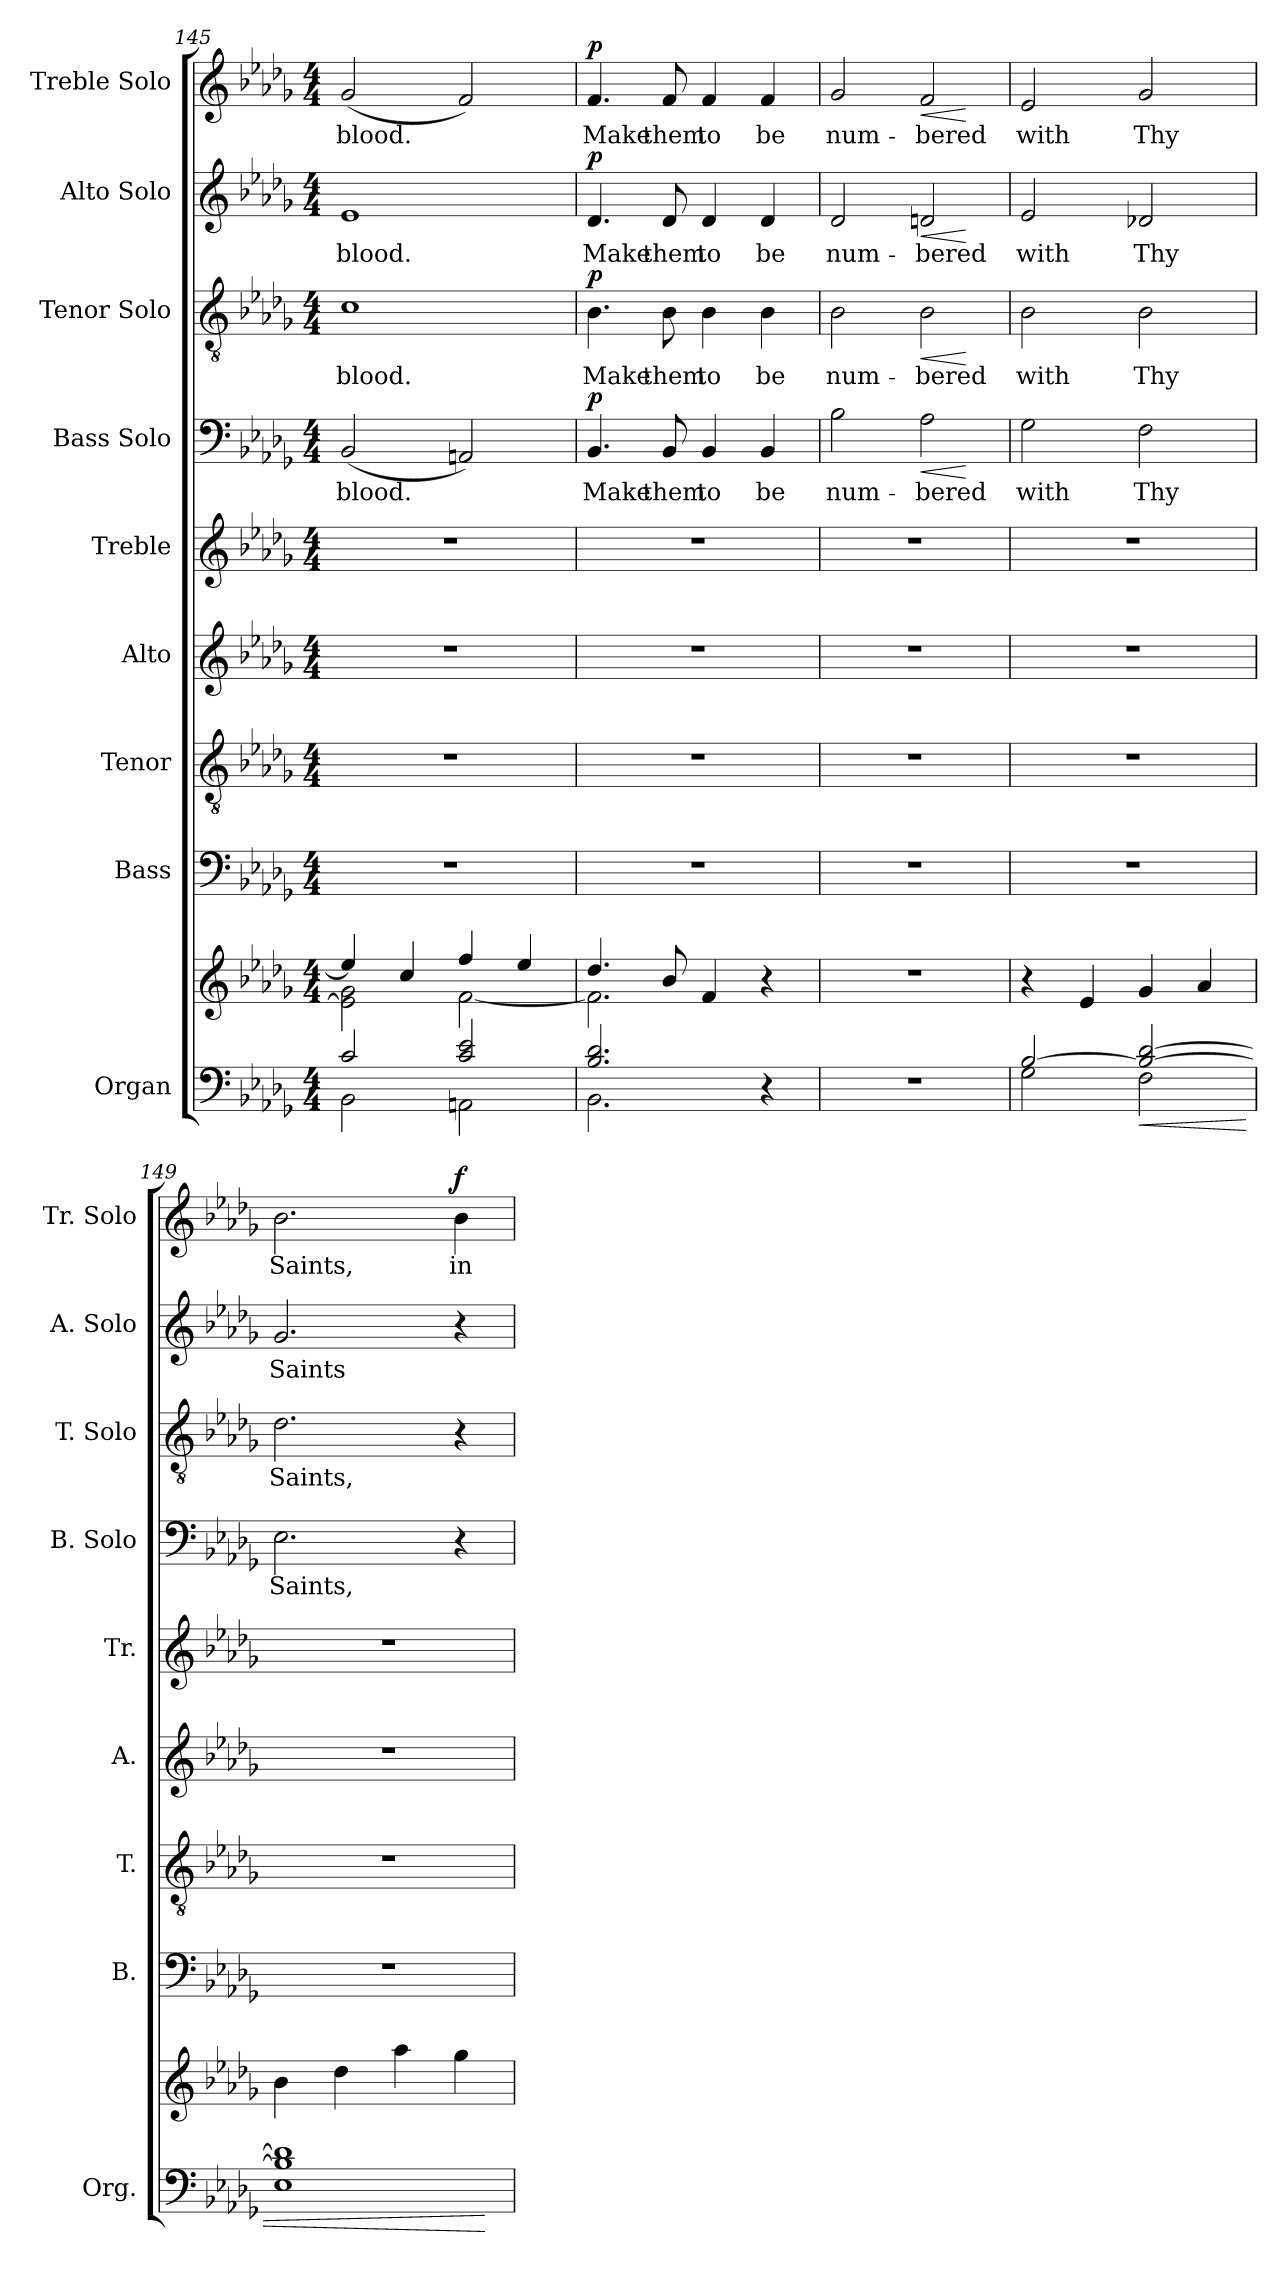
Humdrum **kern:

**kern	**kern	**dynam	**kern	**kern	**kern	**kern	**kern	**text	**dynam	**kern	**text	**dynam	**kern	**text	**dynam	**kern	**text	**dynam
*part9	*part9	*part9	*part8	*part7	*part6	*part5	*part4	*part4	*part4	*part3	*part3	*part3	*part2	*part2	*part2	*part1	*part1	*part1
*staff10	*staff9	*staff9/10	*staff8	*staff7	*staff6	*staff5	*staff4	*staff4	*staff4	*staff3	*staff3	*staff3	*staff2	*staff2	*staff2	*staff1	*staff1	*staff1
*I"Organ	*	*	*I"Bass	*I"Tenor	*I"Alto	*I"Treble	*I"Bass Solo	*	*	*I"Tenor Solo	*	*	*I"Alto Solo	*	*	*I"Treble Solo	*	*
*I'Org.	*	*	*I'B.	*I'T.	*I'A.	*I'Tr.	*I'B. Solo	*	*	*I'T. Solo	*	*	*I'A. Solo	*	*	*I'Tr. Solo	*	*
!!LO:LB:g=z
*clefF4	*clefG2	*	*clefF4	*clefGv2	*clefG2	*clefG2	*clefF4	*	*	*clefGv2	*	*	*clefG2	*	*	*clefG2	*	*
*	*	*	*	*ITrd7c12	*	*	*	*	*	*ITrd7c12	*	*	*	*	*	*	*	*
*k[b-e-a-d-g-]	*k[b-e-a-d-g-]	*	*k[b-e-a-d-g-]	*k[b-e-a-d-g-]	*k[b-e-a-d-g-]	*k[b-e-a-d-g-]	*k[b-e-a-d-g-]	*	*	*k[b-e-a-d-g-]	*	*	*k[b-e-a-d-g-]	*	*	*k[b-e-a-d-g-]	*	*
*D-:	*D-:	*	*D-:	*D-:	*D-:	*D-:	*D-:	*	*	*D-:	*	*	*D-:	*	*	*D-:	*	*
*M4/4	*M4/4	*	*M4/4	*M4/4	*M4/4	*M4/4	*M4/4	*	*	*M4/4	*	*	*M4/4	*	*	*M4/4	*	*
=145	=145	=145	=145	=145	=145	=145	=145	=145	=145	=145	=145	=145	=145	=145	=145	=145	=145	=145
*^	*^	*	*	*	*	*	*	*	*	*	*	*	*	*	*	*	*	*
!	!	!	!	!	!	!	!	!	!	!LO:LY:b:color=#000000	!	!	!	!	!	!	!	!	!	!
!	!	!	!	!	!	!	!	!	!	!	!	!	!LO:LY:b:color=#000000	!	!	!	!	!	!	!
!	!	!	!	!	!	!	!	!	!	!	!	!	!	!	!	!LO:LY:b:color=#000000	!	!	!	!
!	!	!	!	!	!	!	!	!	!	!	!	!	!	!	!	!	!	!	!LO:LY:b:color=#000000	!
2ci/	2BB-i\	4ee-i/]	2e-i\] 2g-i	.	1r	1r	1r	1r	(2BB-i/	blood.	.	1Ci	blood.	.	1e-i	blood.	.	(2g-i/	blood.	.
.	.	4cci/	.	.	.	.	.	.	.	.	.	.	.	.	.	.	.	.	.	.
2ci/ 2e-i	2AAni\	4ffi/	[2fi\	] ]	.	.	.	.	2AAni/)	.	.	.	.	.	.	.	.	2fi/)	.	.
.	.	4ee-i/	.	.	.	.	.	.	.	.	.	.	.	.	.	.	.	.	.	.
=146	=146	=146	=146	=146	=146	=146	=146	=146	=146	=146	=146	=146	=146	=146	=146	=146	=146	=146	=146	=146
!	!	!	!	!	!	!	!	!	!	!LO:LY:b:color=#000000	!	!	!	!	!	!	!	!	!	!
!	!	!	!	!	!	!	!	!	!	!	!	!	!LO:LY:b:color=#000000	!	!	!	!	!	!	!
!	!	!	!	!	!	!	!	!	!	!	!	!	!	!	!	!LO:LY:b:color=#000000	!	!	!	!
!	!	!	!	!	!	!	!	!	!	!	!	!	!	!	!	!	!	!	!LO:LY:b:color=#000000	!
2.B-i/ 2.d-i	2.BB-i\	4.dd-i/	2.fi\]	.	1r	1r	1r	1r	4.BB-i/	Make	p	4.BB-i\	Make	p	4.d-i/	Make	p	4.fi/	Make	p
!	!	!	!	!	!	!	!	!	!	!LO:LY:b:color=#000000	!	!	!	!	!	!	!	!	!	!
!	!	!	!	!	!	!	!	!	!	!	!	!	!LO:LY:b:color=#000000	!	!	!	!	!	!	!
!	!	!	!	!	!	!	!	!	!	!	!	!	!	!	!	!LO:LY:b:color=#000000	!	!	!	!
!	!	!	!	!	!	!	!	!	!	!	!	!	!	!	!	!	!	!	!LO:LY:b:color=#000000	!
.	.	8b-i/	.	.	.	.	.	.	8BB-i/	them	.	8BB-i\	them	.	8d-i/	them	.	8fi/	them	.
!	!	!	!	!	!	!	!	!	!	!LO:LY:b:color=#000000	!	!	!	!	!	!	!	!	!	!
!	!	!	!	!	!	!	!	!	!	!	!	!	!LO:LY:b:color=#000000	!	!	!	!	!	!	!
!	!	!	!	!	!	!	!	!	!	!	!	!	!	!	!	!LO:LY:b:color=#000000	!	!	!	!
!	!	!	!	!	!	!	!	!	!	!	!	!	!	!	!	!	!	!	!LO:LY:b:color=#000000	!
.	.	4fi/	.	.	.	.	.	.	4BB-i/	to	.	4BB-i\	to	.	4d-i/	to	.	4fi/	to	.
!	!	!	!	!	!	!	!	!	!	!LO:LY:b:color=#000000	!	!	!	!	!	!	!	!	!	!
!	!	!	!	!	!	!	!	!	!	!	!	!	!LO:LY:b:color=#000000	!	!	!	!	!	!	!
!	!	!	!	!	!	!	!	!	!	!	!	!	!	!	!	!LO:LY:b:color=#000000	!	!	!	!
!	!	!	!	!	!	!	!	!	!	!	!	!	!	!	!	!	!	!	!LO:LY:b:color=#000000	!
4r	4ryy	4r	4ryy	.	.	.	.	.	4BB-i/	be	.	4BB-i\	be	.	4d-i/	be	.	4fi/	be	.
*v	*v	*	*	*	*	*	*	*	*	*	*	*	*	*	*	*	*	*	*	*
*	*v	*v	*	*	*	*	*	*	*	*	*	*	*	*	*	*	*	*	*
=147	=147	=147	=147	=147	=147	=147	=147	=147	=147	=147	=147	=147	=147	=147	=147	=147	=147	=147
*^	*^	*	*	*	*	*	*	*	*	*	*	*	*	*	*	*	*	*
!	!	!	!	!	!	!	!	!	!	!LO:LY:b:color=#000000	!	!	!	!	!	!	!	!	!	!
*v	*v	*	*	*	*	*	*	*	*	*	*	*	*	*	*	*	*	*	*	*
*	*v	*v	*	*	*	*	*	*	*	*	*	*	*	*	*	*	*	*	*
*^	*^	*	*	*	*	*	*	*	*	*	*	*	*	*	*	*	*	*
!	!	!	!	!	!	!	!	!	!	!	!	!	!LO:LY:b:color=#000000	!	!	!	!	!	!	!
*v	*v	*	*	*	*	*	*	*	*	*	*	*	*	*	*	*	*	*	*	*
*	*v	*v	*	*	*	*	*	*	*	*	*	*	*	*	*	*	*	*	*
*^	*^	*	*	*	*	*	*	*	*	*	*	*	*	*	*	*	*	*
!	!	!	!	!	!	!	!	!	!	!	!	!	!	!	!	!LO:LY:b:color=#000000	!	!	!	!
*v	*v	*	*	*	*	*	*	*	*	*	*	*	*	*	*	*	*	*	*	*
*	*v	*v	*	*	*	*	*	*	*	*	*	*	*	*	*	*	*	*	*
*^	*^	*	*	*	*	*	*	*	*	*	*	*	*	*	*	*	*	*
!	!	!	!	!	!	!	!	!	!	!	!	!	!	!	!	!	!	!	!LO:LY:b:color=#000000	!
*v	*v	*	*	*	*	*	*	*	*	*	*	*	*	*	*	*	*	*	*	*
*	*v	*v	*	*	*	*	*	*	*	*	*	*	*	*	*	*	*	*	*
1r	1r	.	1r	1r	1r	1r	2B-i\	num-	.	2BB-i\	num-	.	2d-i/	num-	.	2g-i/	num-	.
!	!	!	!	!	!	!	!	!LO:LY:b:color=#000000	!LO:HP:b	!	!	!	!	!	!	!	!	!
!	!	!	!	!	!	!	!	!	!	!	!LO:LY:b:color=#000000	!LO:HP:b	!	!	!	!	!	!
!	!	!	!	!	!	!	!	!	!	!	!	!	!	!LO:LY:b:color=#000000	!LO:HP:b	!	!	!
!	!	!	!	!	!	!	!	!	!	!	!	!	!	!	!	!	!LO:LY:b:color=#000000	!LO:HP:b
.	.	.	.	.	.	.	2A-i\	-bered	<	2BB-i\	-bered	<	2dni/	-bered	<	2fi/	-bered	<
.	.	.	.	.	.	.	.	.	[	.	.	[	.	.	[	.	.	[
=148	=148	=148	=148	=148	=148	=148	=148	=148	=148	=148	=148	=148	=148	=148	=148	=148	=148	=148
*^	*	*	*	*	*	*	*	*	*	*	*	*	*	*	*	*	*	*
!	!	!	!	!	!	!	!	!	!LO:LY:b:color=#000000	!	!	!	!	!	!	!	!	!	!
!	!	!	!	!	!	!	!	!	!	!	!	!LO:LY:b:color=#000000	!	!	!	!	!	!	!
!	!	!	!	!	!	!	!	!	!	!	!	!	!	!	!LO:LY:b:color=#000000	!	!	!	!
!	!	!	!	!	!	!	!	!	!	!	!	!	!	!	!	!	!	!LO:LY:b:color=#000000	!
[2B-i/	2G-i\	4r	.	1r	1r	1r	1r	2G-i\	with	.	2BB-i\	with	.	2e-i/	with	.	2e-i/	with	.
.	.	4e-i/	.	.	.	.	.	.	.	.	.	.	.	.	.	.	.	.	.
!	!	!	!LO:HP:b=2	!	!	!	!	!	!	!	!	!	!	!	!	!	!	!	!
!	!	!	!	!	!	!	!	!	!LO:LY:b:color=#000000	!	!	!	!	!	!	!	!	!	!
!	!	!	!	!	!	!	!	!	!	!	!	!LO:LY:b:color=#000000	!	!	!	!	!	!	!
!	!	!	!	!	!	!	!	!	!	!	!	!	!	!	!LO:LY:b:color=#000000	!	!	!	!
!	!	!	!	!	!	!	!	!	!	!	!	!	!	!	!	!	!	!LO:LY:b:color=#000000	!
2B-i/_ [2d-i	2Fi\	4g-i/	<	.	.	.	.	2Fi\	Thy	.	2BB-i\	Thy	.	2d-Xi/	Thy	.	2g-i/	Thy	.
.	.	4a-i/	.	.	.	.	.	.	.	.	.	.	.	.	.	.	.	.	.
=149	=149	=149	=149	=149	=149	=149	=149	=149	=149	=149	=149	=149	=149	=149	=149	=149	=149	=149	=149
!	!	!	!	!	!	!	!	!	!LO:LY:b:color=#000000	!	!	!	!	!	!	!	!	!	!
!	!	!	!	!	!	!	!	!	!	!	!	!LO:LY:b:color=#000000	!	!	!	!	!	!	!
!	!	!	!	!	!	!	!	!	!	!	!	!	!	!	!LO:LY:b:color=#000000	!	!	!	!
!	!	!	!	!	!	!	!	!	!	!	!	!	!	!	!	!	!	!LO:LY:b:color=#000000	!
1B-i] 1d-i]	1E-i	4b-i\	.	1r	1r	1r	1r	2.E-i\	Saints,	.	2.D-i\	Saints,	.	2.g-i/	Saints	.	2.b-i\	Saints,	.
.	.	4dd-i\	.	.	.	.	.	.	.	.	.	.	.	.	.	.	.	.	.
.	.	4aa-i\	.	.	.	.	.	.	.	.	.	.	.	.	.	.	.	.	.
!	!	!	!	!	!	!	!	!	!	!	!	!	!	!	!	!	!	!LO:LY:b:color=#000000	!
.	.	4gg-i\	.	.	.	.	.	4r	.	.	4r	.	.	4r	.	.	4b-i\	in	f
*v	*v	*	*	*	*	*	*	*	*	*	*	*	*	*	*	*	*	*	*
.	.	[	.	.	.	.	.	.	.	.	.	.	.	.	.	.	.	.
=	=	=	=	=	=	=	=	=	=	=	=	=	=	=	=	=	=	=
*-	*-	*-	*-	*-	*-	*-	*-	*-	*-	*-	*-	*-	*-	*-	*-	*-	*-	*-
